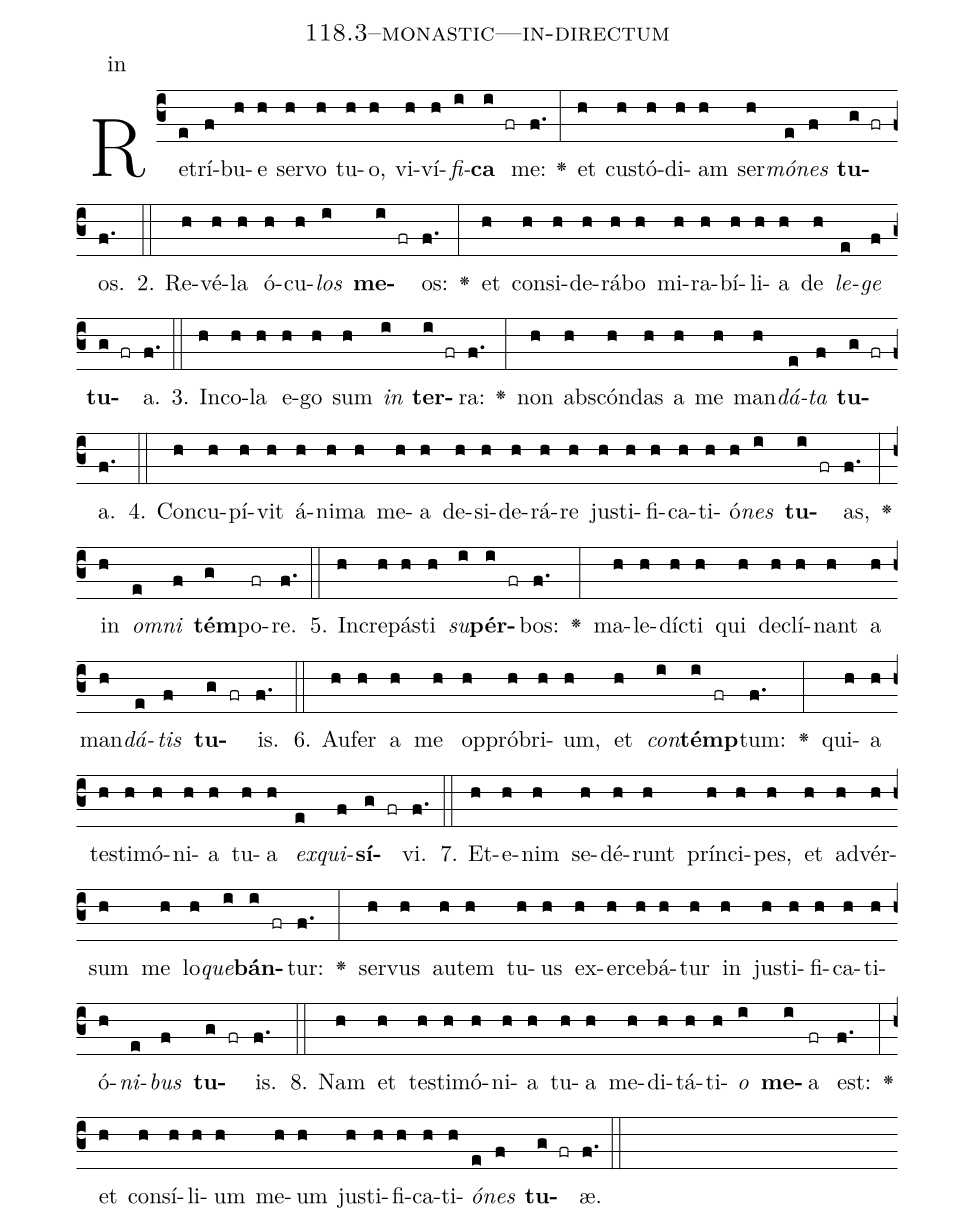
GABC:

name: 118.3--monastic---in-directum;
annotation: in;
%%
(c3)Re(e)trí(f)bu(h)e(h) ser(h)vo(h) tu(h)o,(h) vi(h)ví(h)<i>fi</i>(i)<b>ca</b>(i fr) me:(f.) <v>\greheightstar</v>(:) et(h) cus(h)tó(h)di(h)am(h) ser(h)<i>mó</i>(e)<i>nes</i>(f) <b>tu</b>(g fr)os.(f.) (::)
2. Re(h)vé(h)la(h) ó(h)cu(h)<i>los</i>(i) <b>me</b>(i fr)os:(f.) <v>\greheightstar</v>(:) et(h) con(h)si(h)de(h)rá(h)bo(h) mi(h)ra(h)bí(h)li(h)a(h) de(h) <i>le</i>(e)<i>ge</i>(f) <b>tu</b>(g fr)a.(f.) (::)
3. In(h)co(h)la(h) e(h)go(h) sum(h) <i>in</i>(i) <b>ter</b>(i fr)ra:(f.) <v>\greheightstar</v>(:) non(h) abs(h)cón(h)das(h) a(h) me(h) man(h)<i>dá</i>(e)<i>ta</i>(f) <b>tu</b>(g fr)a.(f.) (::)
4. Con(h)cu(h)pí(h)vit(h) á(h)ni(h)ma(h) me(h)a(h) de(h)si(h)de(h)rá(h)re(h) jus(h)ti(h)fi(h)ca(h)ti(h)ó(h)<i>nes</i>(i) <b>tu</b>(i fr)as,(f.) <v>\greheightstar</v>(:) in(h) <i>om</i>(e)<i>ni</i>(f) <b>tém</b>(g)po(fr)re.(f.) (::)
5. In(h)cre(h)pás(h)ti(h) <i>su</i>(i)<b>pér</b>(i fr)bos:(f.) <v>\greheightstar</v>(:) ma(h)le(h)díc(h)ti(h) qui(h) de(h)clí(h)nant(h) a(h) man(h)<i>dá</i>(e)<i>tis</i>(f) <b>tu</b>(g fr)is.(f.) (::)
6. Au(h)fer(h) a(h) me(h) op(h)pró(h)bri(h)um,(h) et(h) <i>con</i>(i)<b>témp</b>(i fr)tum:(f.) <v>\greheightstar</v>(:) qui(h)a(h) tes(h)ti(h)mó(h)ni(h)a(h) tu(h)a(h) <i>ex</i>(e)<i>qui</i>(f)<b>sí</b>(g fr)vi.(f.) (::)
7. Et(h)e(h)nim(h) se(h)dé(h)runt(h) prín(h)ci(h)pes,(h) et(h) ad(h)vér(h)sum(h) me(h) lo(h)<i>que</i>(i)<b>bán</b>(i fr)tur:(f.) <v>\greheightstar</v>(:) ser(h)vus(h) au(h)tem(h) tu(h)us(h) ex(h)er(h)ce(h)bá(h)tur(h) in(h) jus(h)ti(h)fi(h)ca(h)ti(h)ó(h)<i>ni</i>(e)<i>bus</i>(f) <b>tu</b>(g fr)is.(f.) (::)
8. Nam(h) et(h) tes(h)ti(h)mó(h)ni(h)a(h) tu(h)a(h) me(h)di(h)tá(h)ti(h)<i>o</i>(i) <b>me</b>(i)a(fr) est:(f.) <v>\greheightstar</v>(:) et(h) con(h)sí(h)li(h)um(h) me(h)um(h) jus(h)ti(h)fi(h)ca(h)ti(h)<i>ó</i>(e)<i>nes</i>(f) <b>tu</b>(g fr)æ.(f.) (::)
